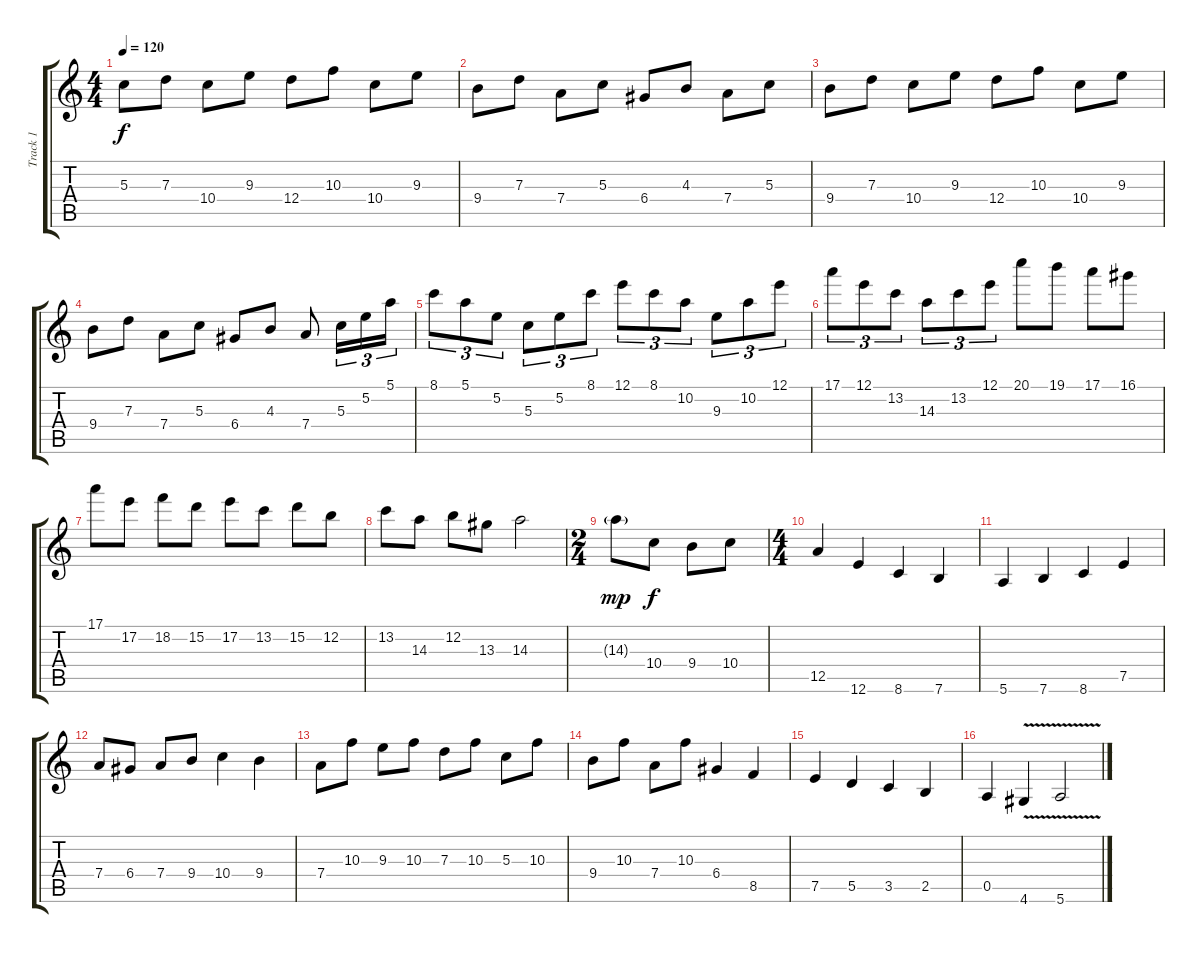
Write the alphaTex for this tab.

\track ("Track 1" "Track 1") {instrument overdrivenguitar}
\staff {score tabs}
\tuning (E4 B3 G3 D3 A2 E2) {hide}
\ts (4 4)
\tempo 120
\clef g2
\ks c
5.3{t}.8{dy f} 7.3.8 10.4.8 9.3.8 12.4.8 10.3.8 10.4.8 9.3.8 |
9.4.8 7.3.8 7.4.8 5.3.8 6.4.8 4.3.8 7.4.8 5.3.8 |
9.4.8 7.3.8 10.4.8 9.3.8 12.4.8 10.3.8 10.4.8 9.3.8 |
9.4.8 7.3.8 7.4.8 5.3.8 6.4.8 4.3.8 7.4.8 5.3.16{tu (3 2)} 5.2.16{tu (3 2)} 5.1.16{tu (3 2)} |
8.1.8{tu (3 2)} 5.1.8{tu (3 2)} 5.2.8{tu (3 2)} 5.3.8{tu (3 2)} 5.2.8{tu (3 2)} 8.1.8{tu (3 2)} 12.1.8{tu (3 2)} 8.1.8{tu (3 2)} 10.2.8{tu (3 2)} 9.3.8{tu (3 2)} 10.2.8{tu (3 2)} 12.1.8{tu (3 2)} |
17.1.8{tu (3 2)} 12.1.8{tu (3 2)} 13.2.8{tu (3 2)} 14.3.8{tu (3 2)} 13.2.8{tu (3 2)} 12.1.8{tu (3 2)} 20.1.8 19.1.8 17.1.8 16.1.8 |
17.1.8 17.2.8 18.2.8 15.2.8 17.2.8 13.2.8 15.2.8 12.2.8 |
13.2.8 14.3.8 12.2.8 13.3.8 14.3.2 |
\ts (2 4)
14.3{g}.8{dy mp} 10.4.8{dy f} 9.4.8 10.4.8 |
\ts (4 4)
12.5.4 12.6.4 8.6.4 7.6.4 |
5.6.4 7.6.4 8.6.4 7.5.4 |
7.4.8 6.4.8 7.4.8 9.4.8 10.4.4 9.4.4 |
7.4.8 10.3.8 9.3.8 10.3.8 7.3.8 10.3.8 5.3.8 10.3.8 |
9.4.8 10.3.8 7.4.8 10.3.8 6.4.4 8.5.4 |
7.5.4 5.5.4 3.5.4 2.5.4 |
0.5.4 4.6{v}.4 5.6{v}.2
